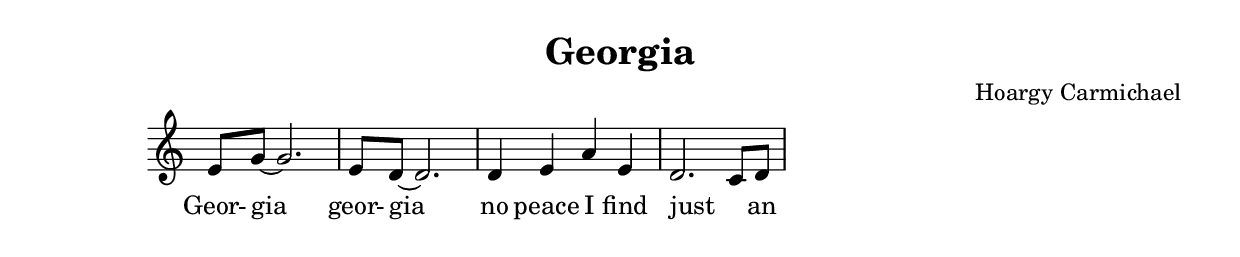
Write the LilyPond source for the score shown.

#(ly:set-option 'midi-extension "mid")
\version "2.12.3"
\include "english.ly"
\header{ 
title = "Georgia"
composer = "Hoargy Carmichael"
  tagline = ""  % removed 
}
%{
 Title:Georgia
Author:Hoargy Carmichael

     Georgia Georgia
     No peace I find

  +         2  
| GP - -  - | GR - - - | - G D G | R - - SR |
  Geor-gia geor-gia no peace I find      just an   

 
  
  
 
 %}
  
melody = {
\once \override Staff.TimeSignature #'stencil = ##f
\clef treble
\key c \major
\autoBeamOn  
\cadenzaOn
\bar "|" e'8[  g'8]~~g'2.]     \bar "|" e'8[  d'8]~~d'2.]     \bar "|" d'4  e'4  a'4  e'4  \bar "|" d'2.~    c'8[  d'8]  \bar "|"
}

text = \lyricmode {
  Geor- gia geor- gia no peace I find just an
}

\score{

<<
  \new Voice = "one" {
    \melody
  }
  \new Lyrics \lyricsto "one" \text
>>
\layout {
  \context {
       \Score
    \remove "Bar_number_engraver"
  } 
  }
\midi { 
  \context {
    \Score
    tempoWholesPerMinute = #(ly:make-moment 200 4)
   }
 }
}
